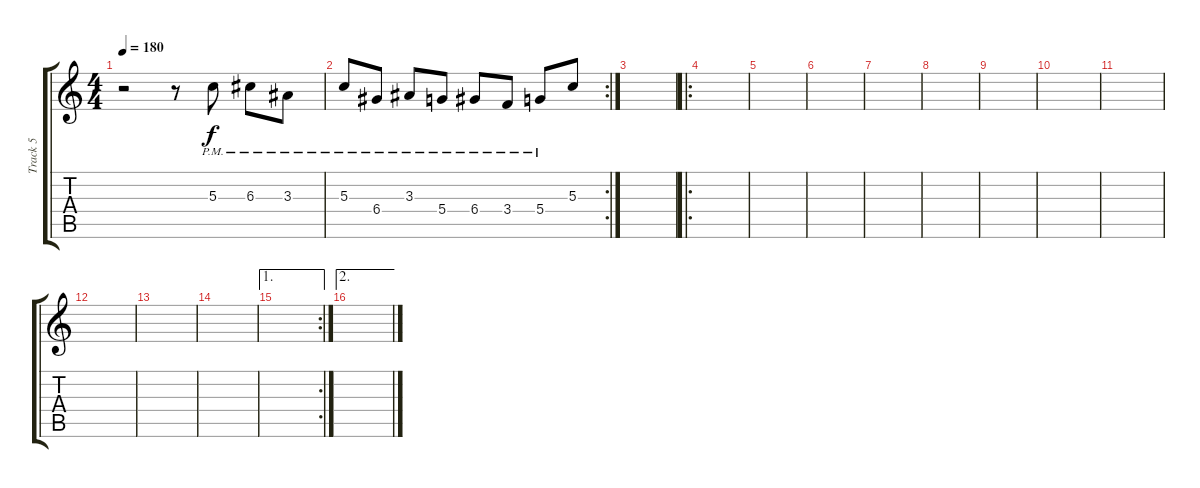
\track ("Track 5" "Track 5") {instrument overdrivenguitar}
\staff {score tabs}
\tuning (E4 B3 G3 D3 A2 E2) {hide}
\ts (4 4)
\tempo 180
\clef g2
\ks c
r.2{dy f} r.8 5.3{pm}.8 6.3{pm}.8 3.3{pm}.8 |
\rc 2
5.3{pm}.8 6.4{pm}.8 3.3{pm}.8 5.4{pm}.8 6.4{pm}.8 3.4{pm}.8 5.4{pm}.8 5.3.8 |
|
\ro
|
|
|
|
|
|
|
|
|
|
|
\ae 1
\rc 2
|
\ae 2
